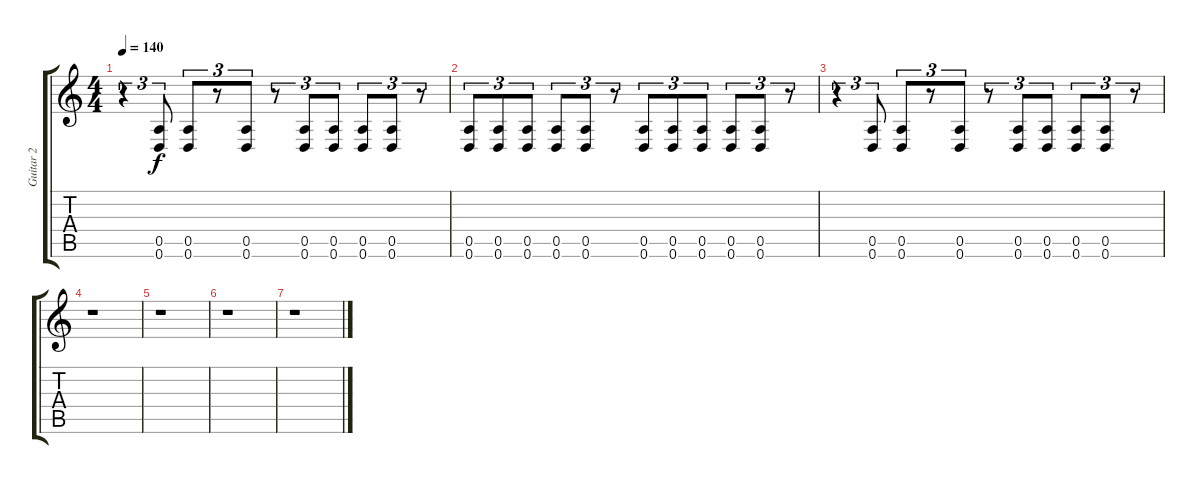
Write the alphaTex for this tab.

\track ("Guitar 2" "Guitar 2") {instrument distortionguitar}
\staff {score tabs}
\tuning (E4 B3 G3 D3 A2 D2) {hide}
\ts (4 4)
\tempo 140
\clef g2
\ks c
r.4{tu (3 2) dy f} (0.5 0.6).8{tu (3 2)} (0.5 0.6).8{tu (3 2)} r.8{tu (3 2)} (0.5 0.6).8{tu (3 2)} r.8{tu (3 2)} (0.5 0.6).8{tu (3 2)} (0.5 0.6).8{tu (3 2)} (0.5 0.6).8{tu (3 2)} (0.5 0.6).8{tu (3 2)} r.8{tu (3 2)} |
(0.5 0.6).8{tu (3 2)} (0.5 0.6).8{tu (3 2)} (0.5 0.6).8{tu (3 2)} (0.5 0.6).8{tu (3 2)} (0.5 0.6).8{tu (3 2)} r.8{tu (3 2)} (0.5 0.6).8{tu (3 2)} (0.5 0.6).8{tu (3 2)} (0.5 0.6).8{tu (3 2)} (0.5 0.6).8{tu (3 2)} (0.5 0.6).8{tu (3 2)} r.8{tu (3 2)} |
r.4{tu (3 2)} (0.5 0.6).8{tu (3 2)} (0.5 0.6).8{tu (3 2)} r.8{tu (3 2)} (0.5 0.6).8{tu (3 2)} r.8{tu (3 2)} (0.5 0.6).8{tu (3 2)} (0.5 0.6).8{tu (3 2)} (0.5 0.6).8{tu (3 2)} (0.5 0.6).8{tu (3 2)} r.8{tu (3 2)} |
r.1 |
r.1 |
r.1 |
r.1
